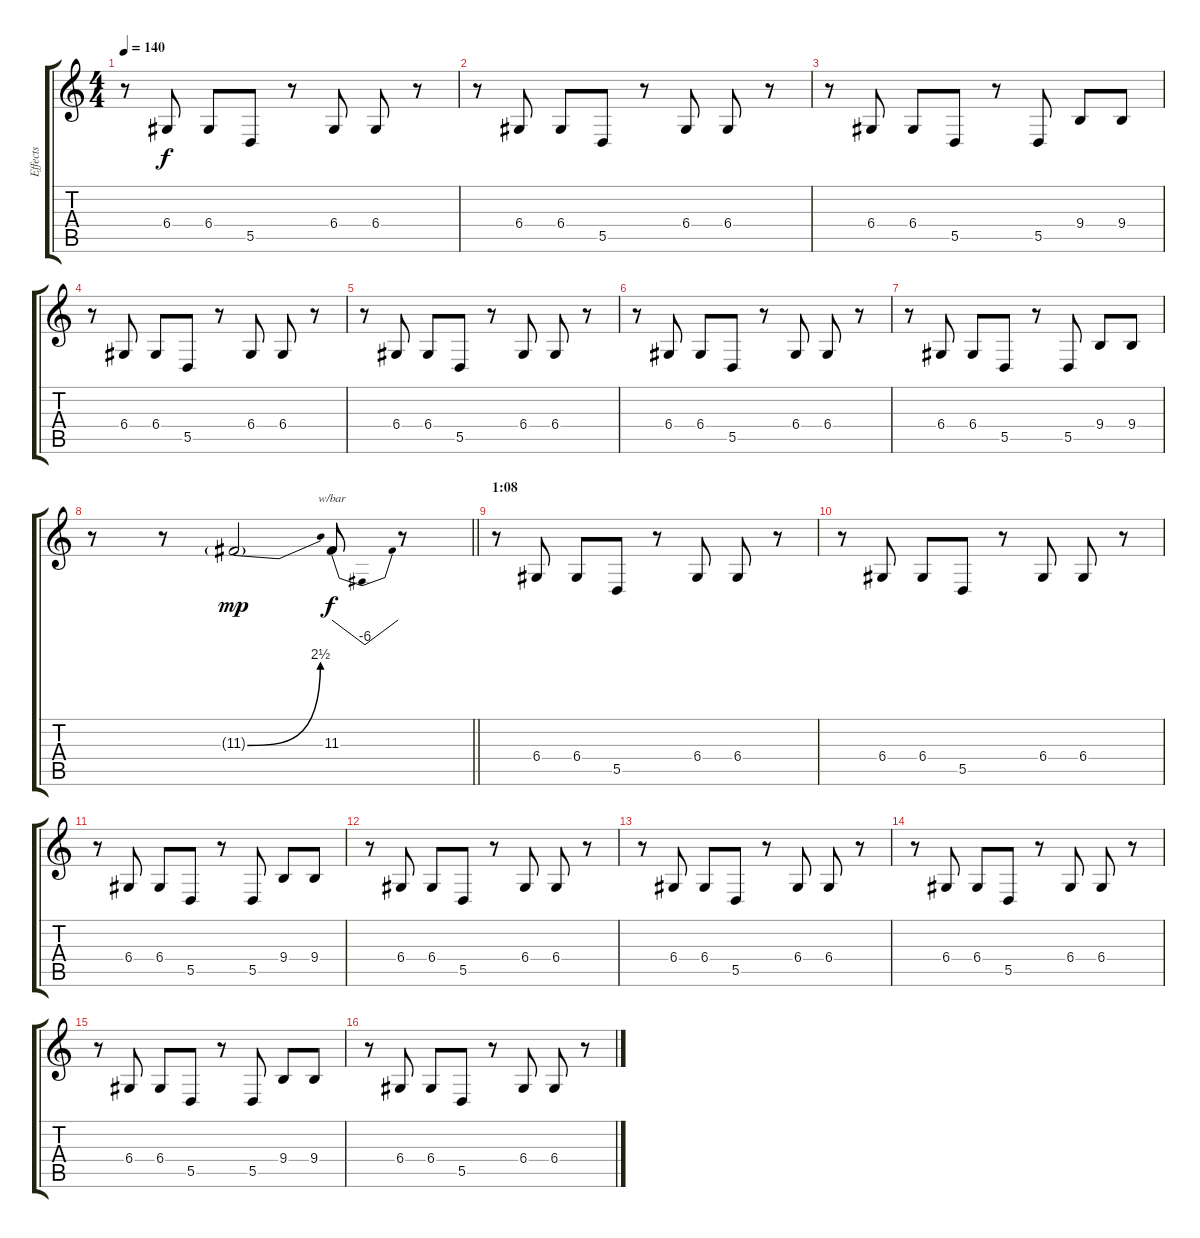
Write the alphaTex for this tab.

\track ("Effects" "Effects") {instrument gunshot}
\staff {score tabs}
\tuning (E4 B3 G3 D3 A2 E2) {hide}
\ts (4 4)
\tempo 140
\clef g2
\ks c
r.8{dy f} 6.4.8 6.4.8 5.5.8 r.8 6.4.8 6.4.8 r.8 |
r.8 6.4.8 6.4.8 5.5.8 r.8 6.4.8 6.4.8 r.8 |
r.8 6.4.8 6.4.8 5.5.8 r.8 5.5.8 9.4.8 9.4.8 |
r.8 6.4.8 6.4.8 5.5.8 r.8 6.4.8 6.4.8 r.8 |
r.8 6.4.8 6.4.8 5.5.8 r.8 6.4.8 6.4.8 r.8 |
r.8 6.4.8 6.4.8 5.5.8 r.8 6.4.8 6.4.8 r.8 |
r.8 6.4.8 6.4.8 5.5.8 r.8 5.5.8 9.4.8 9.4.8 |
\barLineRight lightlight
r.8 r.8 11.3{be (bend 0 0 60 10) g}.2{dy mp instrument lead2sawtooth} 11.3.8{tbe (dip default 0 0 30 -24 60 0) dy f instrument lead2sawtooth} r.8 |
\section ("" "1:08")
r.8{instrument gunshot} 6.4.8 6.4.8 5.5.8 r.8 6.4.8 6.4.8 r.8 |
r.8 6.4.8 6.4.8 5.5.8 r.8 6.4.8 6.4.8 r.8 |
r.8 6.4.8 6.4.8 5.5.8 r.8 5.5.8 9.4.8 9.4.8 |
r.8 6.4.8 6.4.8 5.5.8 r.8 6.4.8 6.4.8 r.8 |
r.8 6.4.8 6.4.8 5.5.8 r.8 6.4.8 6.4.8 r.8 |
r.8 6.4.8 6.4.8 5.5.8 r.8 6.4.8 6.4.8 r.8 |
r.8 6.4.8 6.4.8 5.5.8 r.8 5.5.8 9.4.8 9.4.8 |
r.8 6.4.8 6.4.8 5.5.8 r.8 6.4.8 6.4.8 r.8
